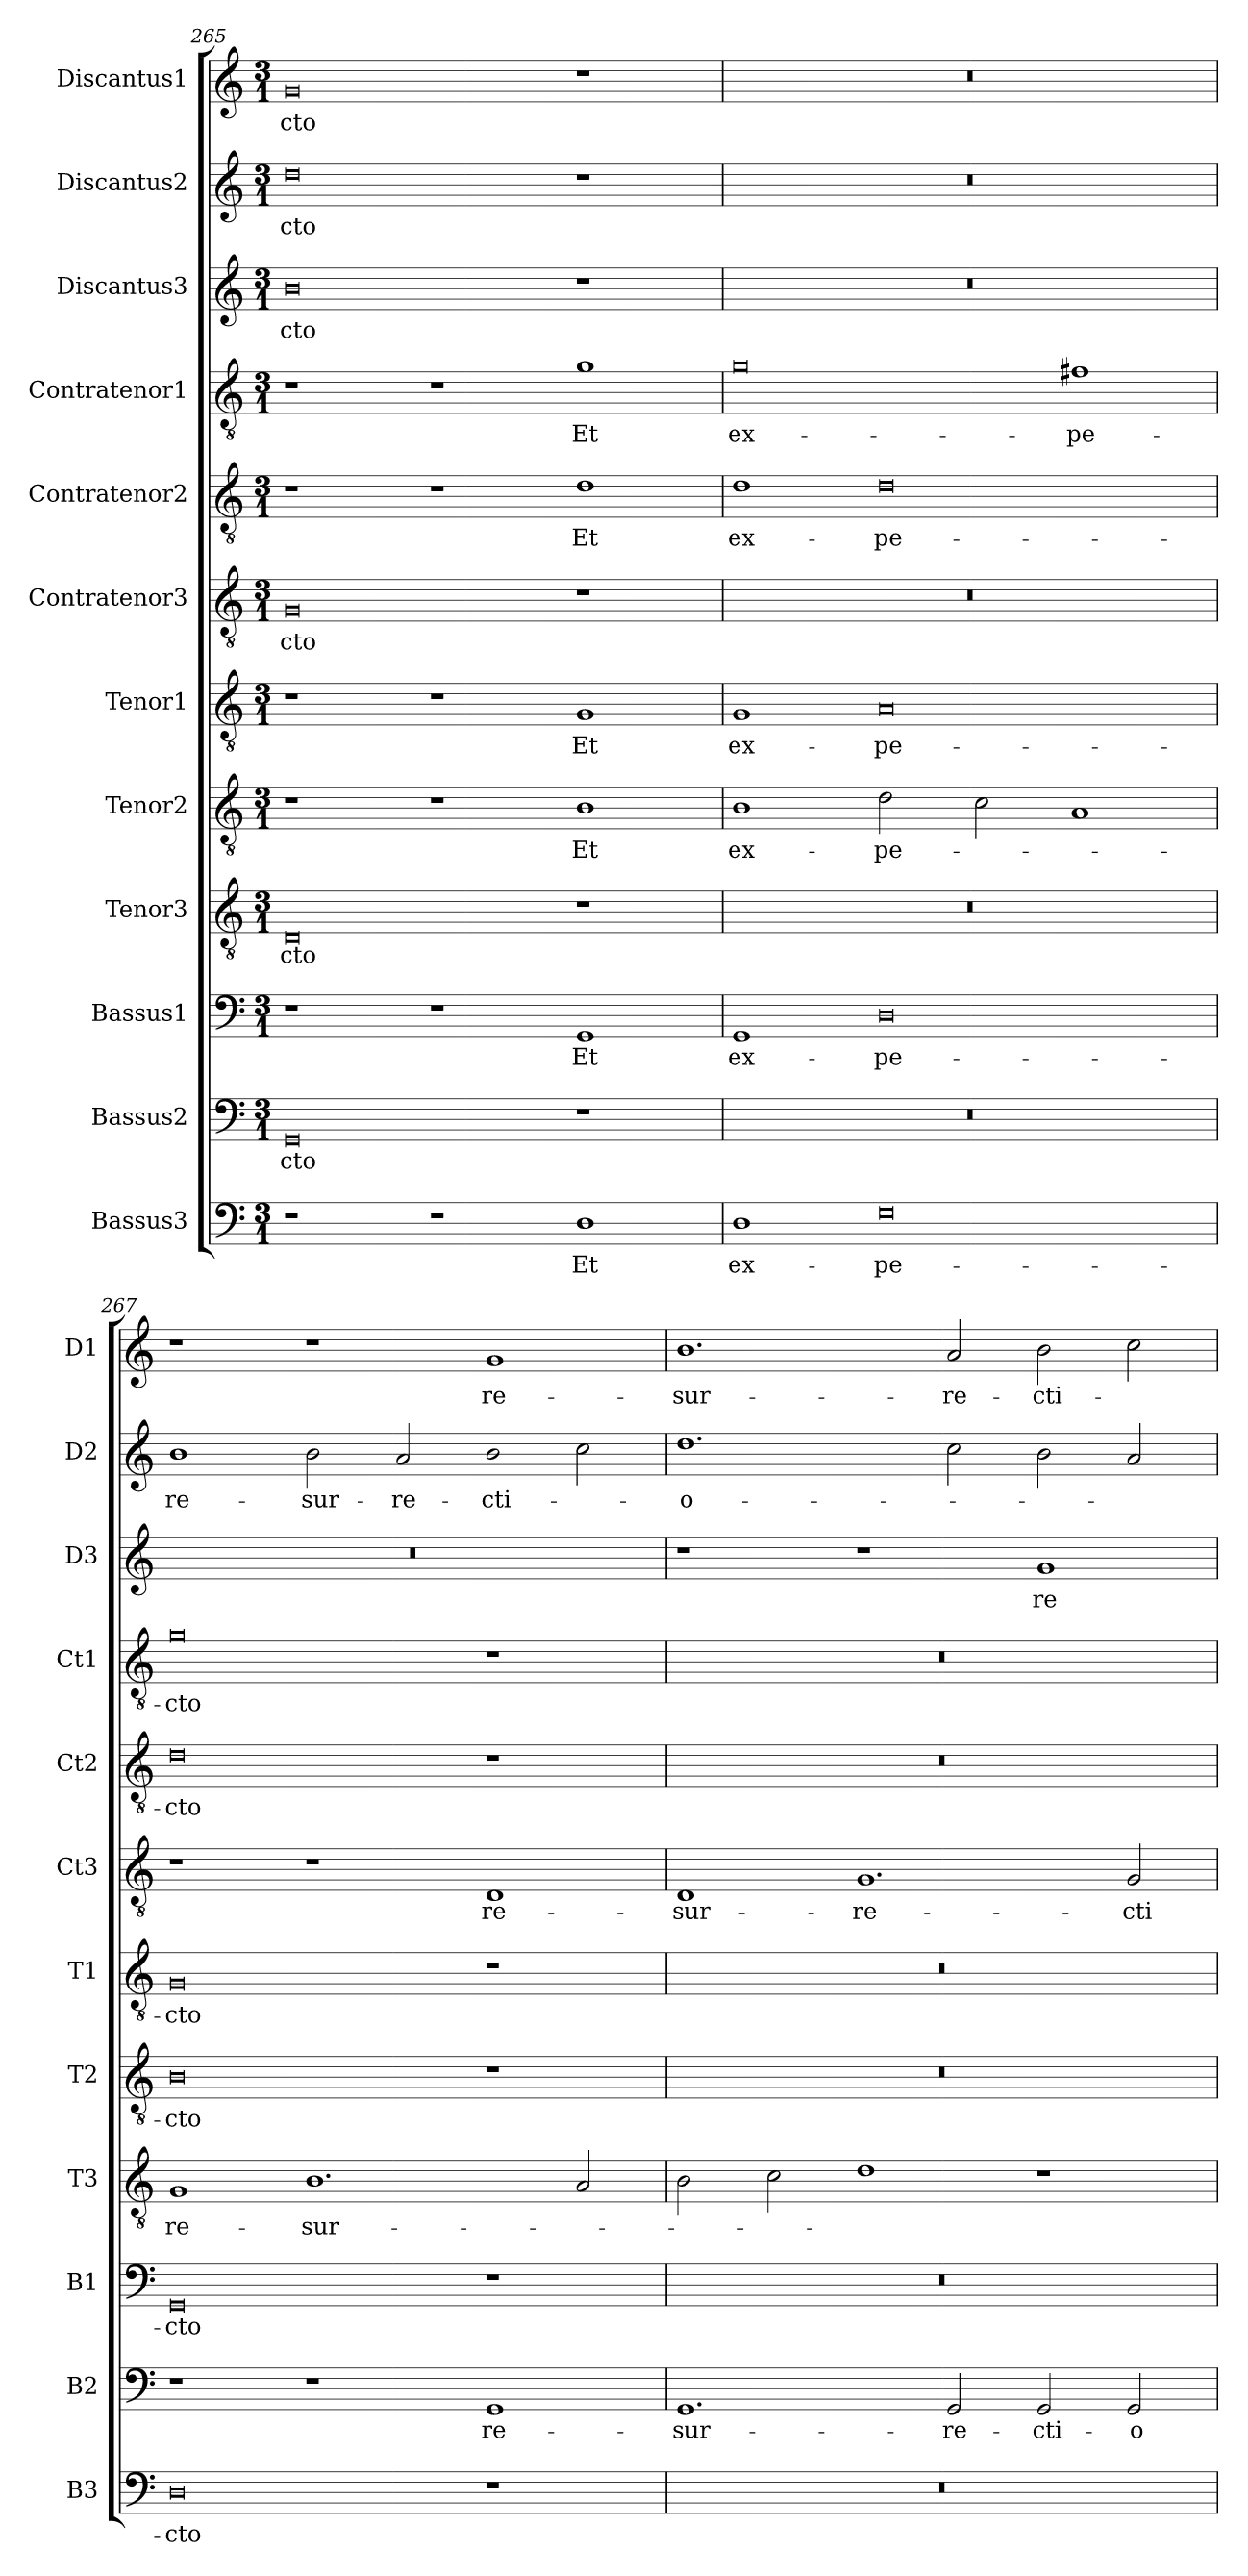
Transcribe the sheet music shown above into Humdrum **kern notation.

**kern	**text	**kern	**text	**kern	**text	**kern	**text	**kern	**text	**kern	**text	**kern	**text	**kern	**text	**kern	**text	**kern	**text	**kern	**text	**kern	**text
*part12	*part12	*part11	*part11	*part10	*part10	*part9	*part9	*part8	*part8	*part7	*part7	*part6	*part6	*part5	*part5	*part4	*part4	*part3	*part3	*part2	*part2	*part1	*part1
*staff12	*staff12	*staff11	*staff11	*staff10	*staff10	*staff9	*staff9	*staff8	*staff8	*staff7	*staff7	*staff6	*staff6	*staff5	*staff5	*staff4	*staff4	*staff3	*staff3	*staff2	*staff2	*staff1	*staff1
*I"Bassus3	*	*I"Bassus2	*	*I"Bassus1	*	*I"Tenor3	*	*I"Tenor2	*	*I"Tenor1	*	*I"Contratenor3	*	*I"Contratenor2	*	*I"Contratenor1	*	*I"Discantus3	*	*I"Discantus2	*	*I"Discantus1	*
*I'B3	*	*I'B2	*	*I'B1	*	*I'T3	*	*I'T2	*	*I'T1	*	*I'Ct3	*	*I'Ct2	*	*I'Ct1	*	*I'D3	*	*I'D2	*	*I'D1	*
*clefF4	*	*clefF4	*	*clefF4	*	*clefGv2	*	*clefGv2	*	*clefGv2	*	*clefGv2	*	*clefGv2	*	*clefGv2	*	*clefG2	*	*clefG2	*	*clefG2	*
*k[]	*	*k[]	*	*k[]	*	*k[]	*	*k[]	*	*k[]	*	*k[]	*	*k[]	*	*k[]	*	*k[]	*	*k[]	*	*k[]	*
*M3/1	*	*M3/1	*	*M3/1	*	*M3/1	*	*M3/1	*	*M3/1	*	*M3/1	*	*M3/1	*	*M3/1	*	*M3/1	*	*M3/1	*	*M3/1	*
=265	=265	=265	=265	=265	=265	=265	=265	=265	=265	=265	=265	=265	=265	=265	=265	=265	=265	=265	=265	=265	=265	=265	=265
1r	.	0GG	-cto	1r	.	0D	-cto	1r	.	1r	.	0G	-cto	1r	.	1r	.	0b	-cto	0dd	-cto	0g	-cto
1r	.	.	.	1r	.	.	.	1r	.	1r	.	.	.	1r	.	1r	.	.	.	.	.	.	.
1D	Et	1r	.	1GG	Et	1r	.	1B	Et	1G	Et	1r	.	1d	Et	1g	Et	1r	.	1r	.	1r	.
=266	=266	=266	=266	=266	=266	=266	=266	=266	=266	=266	=266	=266	=266	=266	=266	=266	=266	=266	=266	=266	=266	=266	=266
1D	ex-	0.r	.	1GG	ex-	0.r	.	1B	ex-	1G	ex-	0.r	.	1d	ex-	0g	ex-	0.r	.	0.r	.	0.r	.
0F	-pe-	.	.	0D	-pe-	.	.	2d	-pe-	0A	-pe-	.	.	0d	-pe-	.	.	.	.	.	.	.	.
.	.	.	.	.	.	.	.	2c	.	.	.	.	.	.	.	.	.	.	.	.	.	.	.
.	.	.	.	.	.	.	.	1A	.	.	.	.	.	.	.	1f#X	-pe-	.	.	.	.	.	.
=267	=267	=267	=267	=267	=267	=267	=267	=267	=267	=267	=267	=267	=267	=267	=267	=267	=267	=267	=267	=267	=267	=267	=267
0D	-cto	1r	.	0GG	-cto	1G	re-	0B	-cto	0G	-cto	1r	.	0d	-cto	0g	-cto	0.r	.	1b	re-	1r	.
.	.	1r	.	.	.	1.B	-sur-	.	.	.	.	1r	.	.	.	.	.	.	.	2b	-sur-	1r	.
.	.	.	.	.	.	.	.	.	.	.	.	.	.	.	.	.	.	.	.	2a	-re-	.	.
1r	.	1GG	re-	1r	.	.	.	1r	.	1r	.	1D	re-	1r	.	1r	.	.	.	2b	-cti-	1g	re-
.	.	.	.	.	.	2A	.	.	.	.	.	.	.	.	.	.	.	.	.	2cc	.	.	.
=268	=268	=268	=268	=268	=268	=268	=268	=268	=268	=268	=268	=268	=268	=268	=268	=268	=268	=268	=268	=268	=268	=268	=268
0.r	.	1.GG	-sur-	0.r	.	2B	.	0.r	.	0.r	.	1D	-sur-	0.r	.	0.r	.	1r	.	1.dd	-o-	1.b	-sur-
.	.	.	.	.	.	2c	.	.	.	.	.	.	.	.	.	.	.	.	.	.	.	.	.
.	.	.	.	.	.	1d	.	.	.	.	.	1.G	-re-	.	.	.	.	1r	.	.	.	.	.
.	.	2GG	-re-	.	.	.	.	.	.	.	.	.	.	.	.	.	.	.	.	2cc	.	2a	-re-
.	.	2GG	-cti-	.	.	1r	.	.	.	.	.	.	.	.	.	.	.	1g	re-	2b	.	2b	-cti-
.	.	2GG	-o-	.	.	.	.	.	.	.	.	2G	-cti-	.	.	.	.	.	.	2a	.	2cc	.
=	=	=	=	=	=	=	=	=	=	=	=	=	=	=	=	=	=	=	=	=	=	=	=
*-	*-	*-	*-	*-	*-	*-	*-	*-	*-	*-	*-	*-	*-	*-	*-	*-	*-	*-	*-	*-	*-	*-	*-
